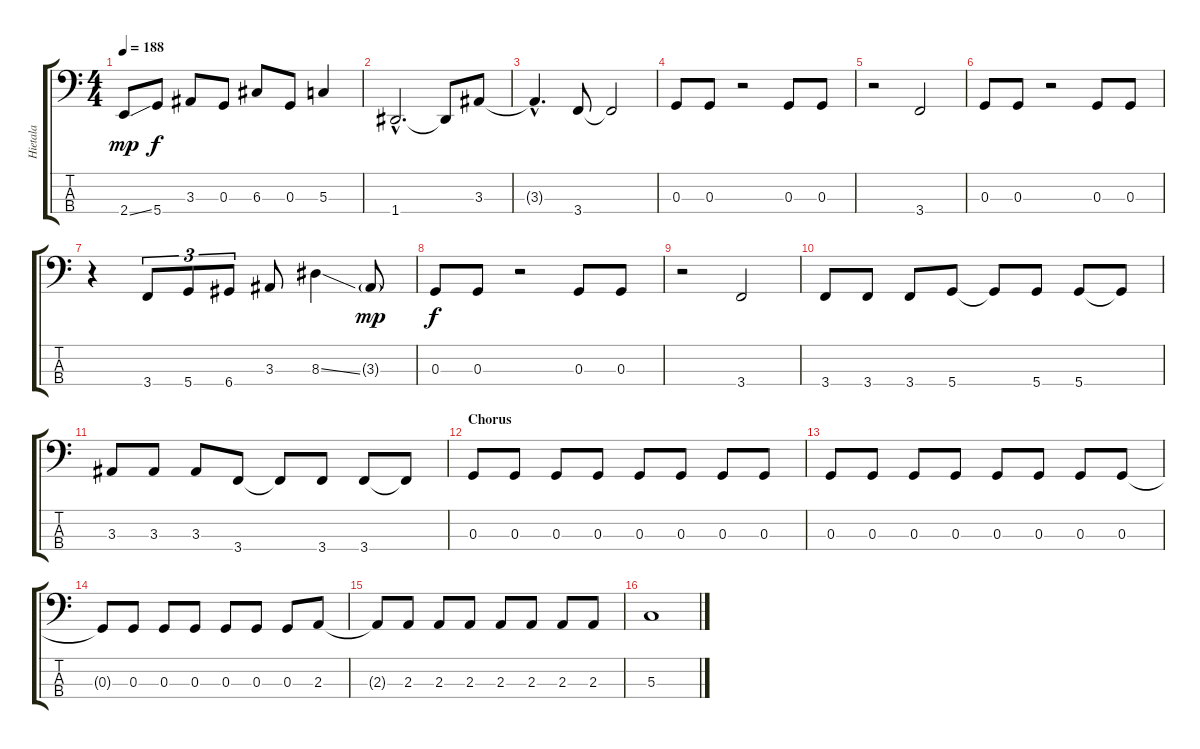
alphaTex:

\track ("Hietala" "Hietala") {instrument electricbassfinger}
\staff {score tabs}
\tuning (F2 C2 G1 D1) {hide}
\ts (4 4)
\tempo 188
\clef f4
\ks c
2.4{ss}.8{dy mp} 5.4.8{dy f} 3.3.8 0.3.8 6.3.8 0.3.8 5.3.4 |
1.4{hac}.2{d} 1.4{t}.8 3.3.8 |
3.3{hac t}.4{d} 3.4.8 3.4{t}.2 |
0.3.8 0.3.8 r.2 0.3.8 0.3.8 |
r.2 3.4.2 |
0.3.8 0.3.8 r.2 0.3.8 0.3.8 |
r.4 3.4.8{tu (3 2)} 5.4.8{tu (3 2)} 6.4.8{tu (3 2)} 3.3.8 8.3{ss}.4 3.3{g}.8{dy mp} |
0.3.8{dy f} 0.3.8 r.2 0.3.8 0.3.8 |
r.2 3.4.2 |
3.4.8 3.4.8 3.4.8 5.4.8 5.4{t}.8 5.4.8 5.4.8 5.4{t}.8 |
3.3.8 3.3.8 3.3.8 3.4.8 3.4{t}.8 3.4.8 3.4.8 3.4{t}.8 |
\section ("" "Chorus")
0.3.8 0.3.8 0.3.8 0.3.8 0.3.8 0.3.8 0.3.8 0.3.8 |
0.3.8 0.3.8 0.3.8 0.3.8 0.3.8 0.3.8 0.3.8 0.3.8 |
0.3{t}.8 0.3.8 0.3.8 0.3.8 0.3.8 0.3.8 0.3.8 2.3.8 |
2.3{t}.8 2.3.8 2.3.8 2.3.8 2.3.8 2.3.8 2.3.8 2.3.8 |
5.3.1
